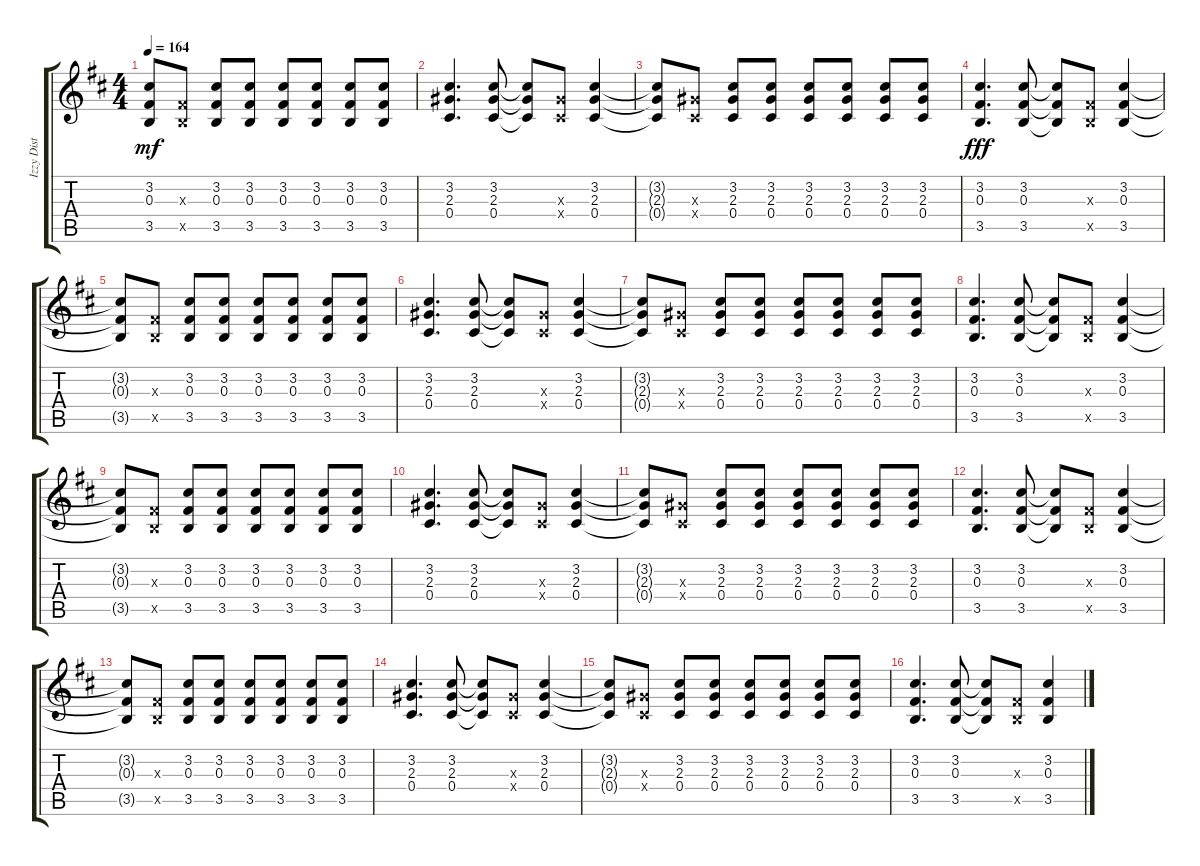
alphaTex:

\track ("Izzy Dist" "Izzy Dist") {instrument distortionguitar}
\staff {score tabs}
\tuning (Eb4 Bb3 Gb3 Db3 Ab2 Eb2) {hide}
\ts (4 4)
\tempo 164
\clef g2
\ks d
(3.2{t} 0.3{t} 3.5{t}).8{dy mf} (0.3{x} 3.5{x}).8 (3.2 0.3 3.5).8 (3.2 0.3 3.5).8 (3.2 0.3 3.5).8 (3.2 0.3 3.5).8 (3.2 0.3 3.5).8 (3.2 0.3 3.5).8 |
(3.2 2.3 0.4).4{d} (3.2 2.3 0.4).8 (3.2{t} 2.3{t} 0.4{t}).8 (2.3{x} 0.4{x}).8 (3.2 2.3 0.4).4 |
(3.2{t} 2.3{t} 0.4{t}).8 (2.3{x} 0.4{x}).8 (3.2 2.3 0.4).8 (3.2 2.3 0.4).8 (3.2 2.3 0.4).8 (3.2 2.3 0.4).8 (3.2 2.3 0.4).8 (3.2 2.3 0.4).8 |
(3.2 0.3 3.5).4{d dy fff} (3.2 0.3 3.5).8 (3.2{t} 0.3{t} 3.5{t}).8 (0.3{x} 3.5{x}).8 (3.2 0.3 3.5).4 |
(3.2{t} 0.3{t} 3.5{t}).8 (0.3{x} 3.5{x}).8 (3.2 0.3 3.5).8 (3.2 0.3 3.5).8 (3.2 0.3 3.5).8 (3.2 0.3 3.5).8 (3.2 0.3 3.5).8 (3.2 0.3 3.5).8 |
(3.2 2.3 0.4).4{d} (3.2 2.3 0.4).8 (3.2{t} 2.3{t} 0.4{t}).8 (2.3{x} 0.4{x}).8 (3.2 2.3 0.4).4 |
(3.2{t} 2.3{t} 0.4{t}).8 (2.3{x} 0.4{x}).8 (3.2 2.3 0.4).8 (3.2 2.3 0.4).8 (3.2 2.3 0.4).8 (3.2 2.3 0.4).8 (3.2 2.3 0.4).8 (3.2 2.3 0.4).8 |
(3.2 0.3 3.5).4{d} (3.2 0.3 3.5).8 (3.2{t} 0.3{t} 3.5{t}).8 (0.3{x} 3.5{x}).8 (3.2 0.3 3.5).4 |
(3.2{t} 0.3{t} 3.5{t}).8 (0.3{x} 3.5{x}).8 (3.2 0.3 3.5).8 (3.2 0.3 3.5).8 (3.2 0.3 3.5).8 (3.2 0.3 3.5).8 (3.2 0.3 3.5).8 (3.2 0.3 3.5).8 |
(3.2 2.3 0.4).4{d} (3.2 2.3 0.4).8 (3.2{t} 2.3{t} 0.4{t}).8 (2.3{x} 0.4{x}).8 (3.2 2.3 0.4).4 |
(3.2{t} 2.3{t} 0.4{t}).8 (2.3{x} 0.4{x}).8 (3.2 2.3 0.4).8 (3.2 2.3 0.4).8 (3.2 2.3 0.4).8 (3.2 2.3 0.4).8 (3.2 2.3 0.4).8 (3.2 2.3 0.4).8 |
(3.2 0.3 3.5).4{d} (3.2 0.3 3.5).8 (3.2{t} 0.3{t} 3.5{t}).8 (0.3{x} 3.5{x}).8 (3.2 0.3 3.5).4 |
(3.2{t} 0.3{t} 3.5{t}).8 (0.3{x} 3.5{x}).8 (3.2 0.3 3.5).8 (3.2 0.3 3.5).8 (3.2 0.3 3.5).8 (3.2 0.3 3.5).8 (3.2 0.3 3.5).8 (3.2 0.3 3.5).8 |
(3.2 2.3 0.4).4{d} (3.2 2.3 0.4).8 (3.2{t} 2.3{t} 0.4{t}).8 (2.3{x} 0.4{x}).8 (3.2 2.3 0.4).4 |
(3.2{t} 2.3{t} 0.4{t}).8 (2.3{x} 0.4{x}).8 (3.2 2.3 0.4).8 (3.2 2.3 0.4).8 (3.2 2.3 0.4).8 (3.2 2.3 0.4).8 (3.2 2.3 0.4).8 (3.2 2.3 0.4).8 |
(3.2 0.3 3.5).4{d} (3.2 0.3 3.5).8 (3.2{t} 0.3{t} 3.5{t}).8 (0.3{x} 3.5{x}).8 (3.2 0.3 3.5).4
